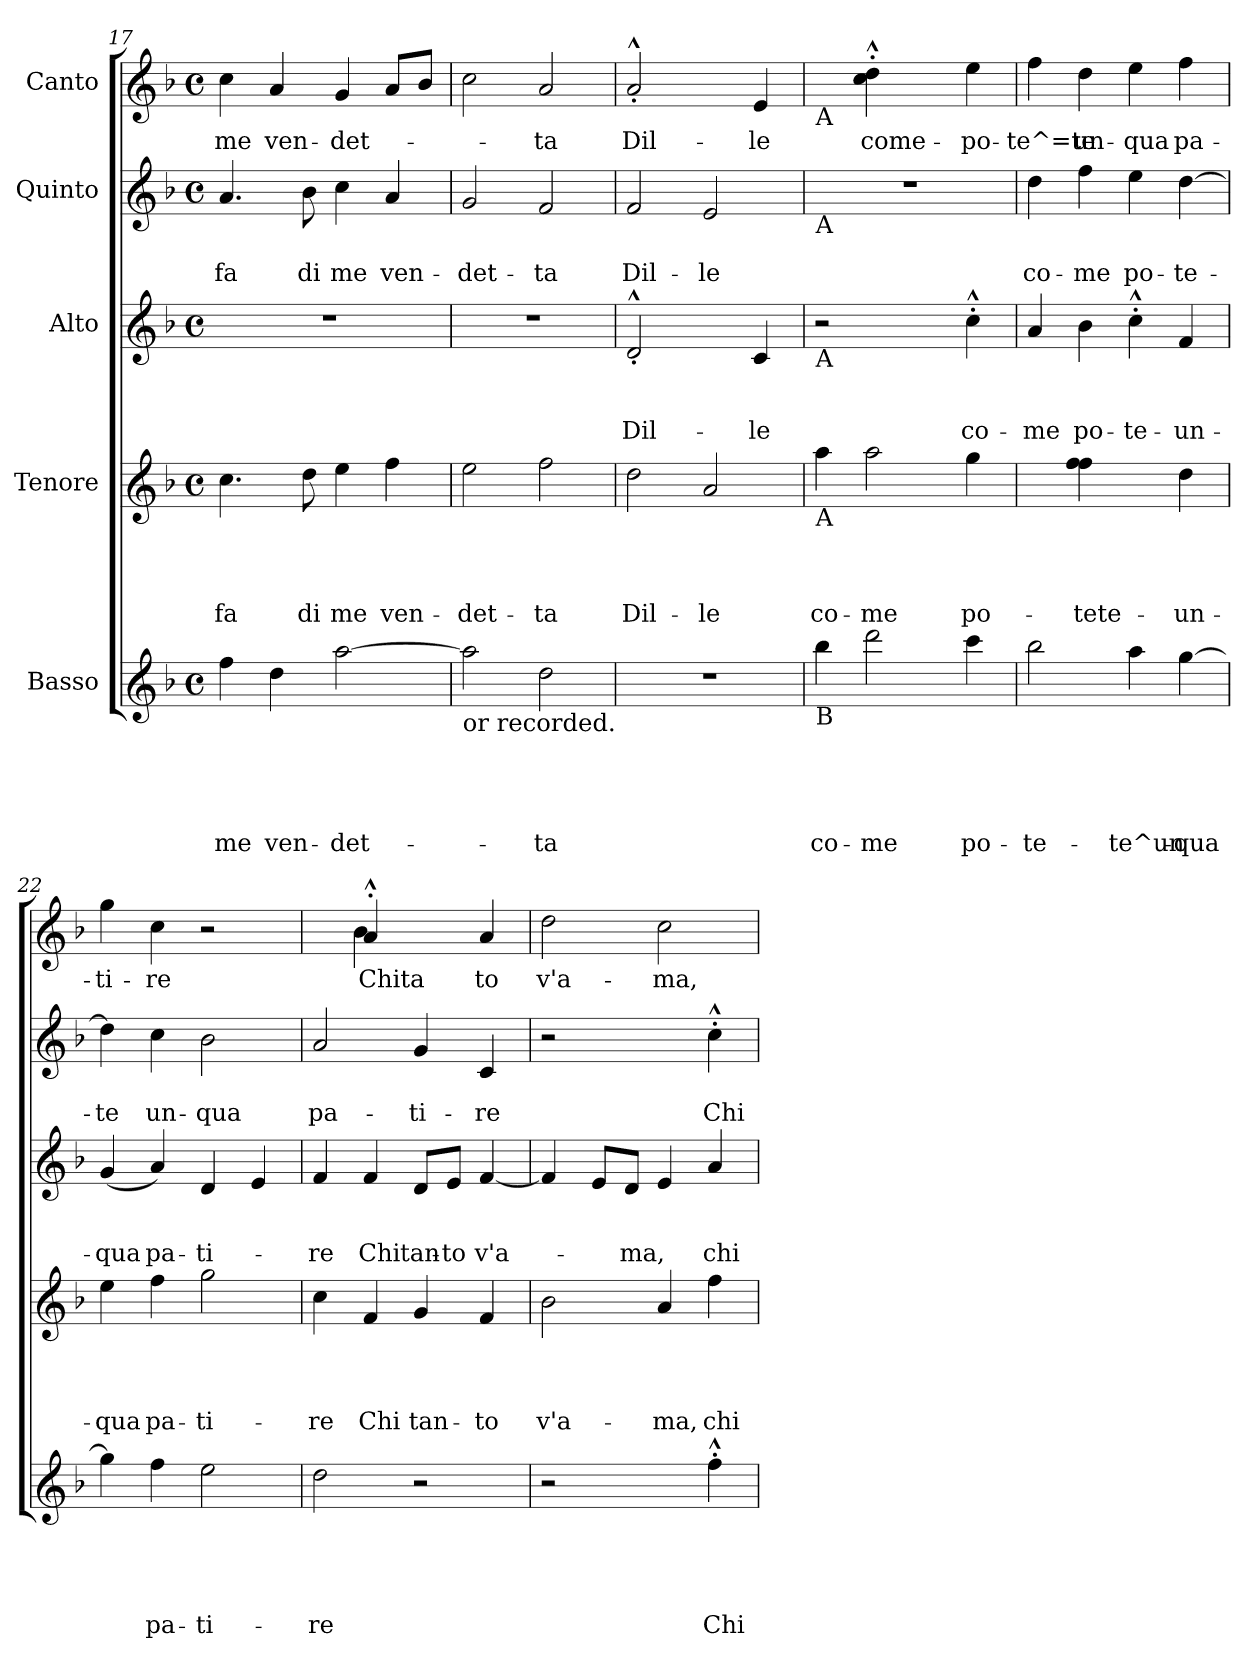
**kern	**text	**text	**text	**text	**text	**kern	**text	**text	**text	**text	**kern	**text	**text	**text	**kern	**text	**text	**kern	**text
*part5	*part5	*part5	*part5	*part5	*part5	*part4	*part4	*part4	*part4	*part4	*part3	*part3	*part3	*part3	*part2	*part2	*part2	*part1	*part1
*staff5	*staff5	*staff5	*staff5	*staff5	*staff5	*staff4	*staff4	*staff4	*staff4	*staff4	*staff3	*staff3	*staff3	*staff3	*staff2	*staff2	*staff2	*staff1	*staff1
*I"Basso	*	*	*	*	*	*I"Tenore	*	*	*	*	*I"Alto	*	*	*	*I"Quinto	*	*	*I"Canto	*
*clefG2	*	*	*	*	*	*clefG2	*	*	*	*	*clefG2	*	*	*	*clefG2	*	*	*clefG2	*
*k[b-]	*	*	*	*	*	*k[b-]	*	*	*	*	*k[b-]	*	*	*	*k[b-]	*	*	*k[b-]	*
*F:	*	*	*	*	*	*F:	*	*	*	*	*F:	*	*	*	*F:	*	*	*F:	*
*M4/4	*	*	*	*	*	*M4/4	*	*	*	*	*M4/4	*	*	*	*M4/4	*	*	*M4/4	*
*met(c)	*	*	*	*	*	*met(c)	*	*	*	*	*met(c)	*	*	*	*met(c)	*	*	*met(c)	*
=17	=17	=17	=17	=17	=17	=17	=17	=17	=17	=17	=17	=17	=17	=17	=17	=17	=17	=17	=17
!	!	!	!	!	!LO:LY:b	!	!	!	!	!LO:LY:b	!	!	!	!	!	!	!LO:LY:b:rj	!	!LO:LY:b
4ff\	.	.	.	.	me	4.cc\	.	.	.	fa	1r	.	.	.	4.a/	.	fa	4cc\	me
!	!	!	!	!	!LO:LY:b	!	!	!	!	!	!	!	!	!	!	!	!	!	!LO:LY:b
4dd\	.	.	.	.	ven-	.	.	.	.	.	.	.	.	.	.	.	.	4a/	ven-
!	!	!	!	!	!	!	!	!	!	!LO:LY:b	!	!	!	!	!	!	!LO:LY:b:rj	!	!
.	.	.	.	.	.	8dd\	.	.	.	di	.	.	.	.	8b-\	.	di	.	.
!	!	!	!	!	!LO:LY:b	!	!	!	!	!LO:LY:b	!	!	!	!	!	!	!LO:LY:b:rj	!	!LO:LY:b
[>2aa\	.	.	.	.	-det-	4ee\	.	.	.	me	.	.	.	.	4cc\	.	me	4g/	-det-
!	!	!	!	!	!	!	!	!	!	!LO:LY:b	!	!	!	!	!	!	!LO:LY:b:rj	!	!
.	.	.	.	.	.	4ff\	.	.	.	ven-	.	.	.	.	4a/	.	ven-	8a/L	.
.	.	.	.	.	.	.	.	.	.	.	.	.	.	.	.	.	.	8b-/J	.
=18	=18	=18	=18	=18	=18	=18	=18	=18	=18	=18	=18	=18	=18	=18	=18	=18	=18	=18	=18
!LO:TX:b:t=or recorded.	!	!	!	!	!	!	!	!	!	!	!	!	!	!	!	!	!	!	!
!	!	!	!	!	!	!	!	!	!	!LO:LY:b	!	!	!	!	!	!	!LO:LY:b:rj	!	!
2aa\]	.	.	.	.	.	2ee\	.	.	.	-det-	1r	.	.	.	2g/	.	-det-	2cc\	.
!	!	!	!	!	!LO:LY:b	!	!	!	!	!LO:LY:b	!	!	!	!	!	!	!LO:LY:b:rj	!	!LO:LY:b
2dd\	.	.	.	.	-ta	2ff\	.	.	.	-ta	.	.	.	.	2f/	.	-ta	2a/	-ta
=19	=19	=19	=19	=19	=19	=19	=19	=19	=19	=19	=19	=19	=19	=19	=19	=19	=19	=19	=19
!	!	!	!	!	!	!	!	!	!	!LO:LY:b	!	!	!	!LO:LY:b:rj	!	!	!LO:LY:b:rj	!	!LO:LY:b
1r	.	.	.	.	.	2dd\	.	.	.	Dil-	2d^^<'</	.	.	Dil-	2f/	.	Dil-	2a^^<'</	Dil-
!	!	!	!	!	!	!	!	!	!	!LO:LY:b	!	!	!	!	!	!	!LO:LY:b:rj	!	!
.	.	.	.	.	.	2a/	.	.	.	-le	4ryy	.	.	.	2e/	.	-le	4ryy	.
!	!	!	!	!	!	!	!	!	!	!	!	!	!	!LO:LY:b:rj	!	!	!	!	!LO:LY:b
.	.	.	.	.	.	.	.	.	.	.	4c/	.	.	-le	.	.	.	4e/	-le
!!LO:PB:g=z
=20	=20	=20	=20	=20	=20	=20	=20	=20	=20	=20	=20	=20	=20	=20	=20	=20	=20	=20	=20
!	!	!	!	!	!	!	!	!	!	!	!	!	!	!	!	!	!	!LO:TX:b:t=A	!
!	!	!	!	!	!	!	!	!	!	!	!	!	!	!	!LO:TX:b:t=A	!	!	!	!
!	!	!	!	!	!	!	!	!	!	!	!LO:TX:b:t=A	!	!	!	!	!	!	!	!
!	!	!	!	!	!	!LO:TX:b:t=A	!	!	!	!	!	!	!	!	!	!	!	!	!
!LO:TX:b:t=B	!	!	!	!	!	!	!	!	!	!	!	!	!	!	!	!	!	!	!
!	!	!	!	!	!LO:LY:b	!	!	!	!	!LO:LY:b	!	!	!	!	!	!	!	!	!
4bb-\	.	.	.	.	co-	4aa\	.	.	.	co-	2r	.	.	.	1r	.	.	4ryy	.
!	!	!	!	!	!LO:LY:b	!	!	!	!	!LO:LY:b	!	!	!	!	!	!	!	!	!LO:LY:b
2ddd\	.	.	.	.	-me	2aa\	.	.	.	-me	.	.	.	.	.	.	.	4cc\^^>'> 4dd\^^>'>	come-
.	.	.	.	.	.	.	.	.	.	.	4ryy	.	.	.	.	.	.	4ryy	.
!	!	!	!	!	!LO:LY:b	!	!	!	!	!LO:LY:b	!	!	!	!LO:LY:b:rj	!	!	!	!	!LO:LY:b
4ccc\	.	.	.	.	po-	4gg\	.	.	.	po-	4cc^^>'>\	.	.	co-	.	.	.	4ee\	-po-
=21	=21	=21	=21	=21	=21	=21	=21	=21	=21	=21	=21	=21	=21	=21	=21	=21	=21	=21	=21
!	!	!	!	!	!LO:LY:b	!	!	!	!	!	!	!	!	!LO:LY:b:rj	!	!	!LO:LY:b:rj	!	!LO:LY:b
2bb-\	.	.	.	.	-te-	4ryy	.	.	.	.	4a/	.	.	-me	4dd\	.	co-	4ff\	-te^=te
!	!	!	!	!	!	!	!	!	!	!LO:LY:b	!	!	!	!LO:LY:b:rj	!	!	!LO:LY:b:rj	!	!LO:LY:b
.	.	.	.	.	.	4ff\ 4ff\	.	.	.	-tete-	4b-\	.	.	po-	4ff\	.	-me	4dd\	un-
!	!	!	!	!	!LO:LY:b	!	!	!	!	!	!	!	!	!LO:LY:b:rj	!	!	!LO:LY:b:rj	!	!LO:LY:b
4aa\	.	.	.	.	-te^un-	4ryy	.	.	.	.	4cc^^>'>\	.	.	-te-	4ee\	.	po-	4ee\	-qua
!	!	!	!	!	!LO:LY:b	!	!	!	!	!LO:LY:b	!	!	!	!LO:LY:b:rj	!	!	!LO:LY:b:rj	!	!LO:LY:b
[>4gg\	.	.	.	.	-qua	4dd\	.	.	.	-un-	4f/	.	.	-un-	[>4dd\	.	-te-	4ff\	pa-
=22	=22	=22	=22	=22	=22	=22	=22	=22	=22	=22	=22	=22	=22	=22	=22	=22	=22	=22	=22
!	!	!	!	!	!	!	!	!	!	!LO:LY:b	!	!	!	!LO:LY:b:rj	!	!	!LO:LY:b:rj	!	!LO:LY:b
4gg\]	.	.	.	.	.	4ee\	.	.	.	-qua	(4g/	.	.	-qua	4dd\]	.	-te	4gg\	-ti-
!	!	!	!	!	!LO:LY:b	!	!	!	!	!LO:LY:b	!	!	!	!LO:LY:b:rj	!	!	!LO:LY:b:rj	!	!LO:LY:b
4ff\	.	.	.	.	pa-	4ff\	.	.	.	pa-	4a/)	.	.	pa-	4cc\	.	un-	4cc\	-re
!	!	!	!	!	!LO:LY:b	!	!	!	!	!LO:LY:b	!	!	!	!LO:LY:b:rj	!	!	!LO:LY:b:rj	!	!
2ee\	.	.	.	.	-ti-	2gg\	.	.	.	-ti-	4d/	.	.	-ti-	2b-\	.	-qua	2r	.
.	.	.	.	.	.	.	.	.	.	.	4e/	.	.	.	.	.	.	.	.
=23	=23	=23	=23	=23	=23	=23	=23	=23	=23	=23	=23	=23	=23	=23	=23	=23	=23	=23	=23
!	!	!	!	!	!LO:LY:b	!	!	!	!	!LO:LY:b	!	!	!	!LO:LY:b:rj	!	!	!LO:LY:b:rj	!	!
*	*	*	*	*	*	*	*	*	*	*	*	*	*	*	*	*	*	*^	*
2dd\	.	.	.	.	-re	4cc\	.	.	.	-re	4f/	.	.	-re	2a/	.	pa-	4ryy	4ryy	.
!	!	!	!	!	!	!	!	!	!	!LO:LY:b	!	!	!	!LO:LY:b:rj	!	!	!	!	!	!LO:LY:b
.	.	.	.	.	.	4f/	.	.	.	Chi	4f/	.	.	Chi	.	.	.	4a^^>'>/	4b-\	Chita
!	!	!	!	!	!	!	!	!	!	!LO:LY:b	!	!	!	!LO:LY:b:rj	!	!	!LO:LY:b:rj	!	!	!
2r	.	.	.	.	.	4g/	.	.	.	tan-	8d/L	.	.	tan-	4g/	.	-ti-	4ryy	2ryy	.
!	!	!	!	!	!	!	!	!	!	!	!	!	!	!LO:LY:b:rj	!	!	!	!	!	!
.	.	.	.	.	.	.	.	.	.	.	8e/J	.	.	-to	.	.	.	.	.	.
!	!	!	!	!	!	!	!	!	!	!LO:LY:b	!	!	!	!LO:LY:b:rj	!	!	!LO:LY:b:rj	!	!	!LO:LY:b
.	.	.	.	.	.	4f/	.	.	.	-to	[<4f/	.	.	v'a-	4c/	.	-re	4a/	.	to
*	*	*	*	*	*	*	*	*	*	*	*	*	*	*	*	*	*	*v	*v	*
=24	=24	=24	=24	=24	=24	=24	=24	=24	=24	=24	=24	=24	=24	=24	=24	=24	=24	=24	=24
!	!	!	!	!	!	!	!	!	!	!LO:LY:b	!	!	!	!	!	!	!	!	!LO:LY:b
2r	.	.	.	.	.	2b-\	.	.	.	v'a-	4f/]	.	.	.	2r	.	.	2dd\	v'a-
.	.	.	.	.	.	.	.	.	.	.	8e/L	.	.	.	.	.	.	.	.
!	!	!	!	!	!	!	!	!	!	!	!	!	!	!LO:LY:b:rj	!	!	!	!	!
.	.	.	.	.	.	.	.	.	.	.	8d/J	.	.	-ma,	.	.	.	.	.
!	!	!	!	!	!	!	!	!	!	!LO:LY:b	!	!	!	!	!	!	!	!	!LO:LY:b
4ryy	.	.	.	.	.	4a/	.	.	.	-ma,	4e/	.	.	.	4ryy	.	.	2cc\	-ma,
!	!	!	!	!	!LO:LY:b	!	!	!	!	!LO:LY:b	!	!	!	!LO:LY:b:rj	!	!	!LO:LY:b:rj	!	!
4ff^^>'>\	.	.	.	.	Chi	4ff\	.	.	.	chi	4a/	.	.	chi	4cc^^>'>\	.	Chi	.	.
=	=	=	=	=	=	=	=	=	=	=	=	=	=	=	=	=	=	=	=
*-	*-	*-	*-	*-	*-	*-	*-	*-	*-	*-	*-	*-	*-	*-	*-	*-	*-	*-	*-
